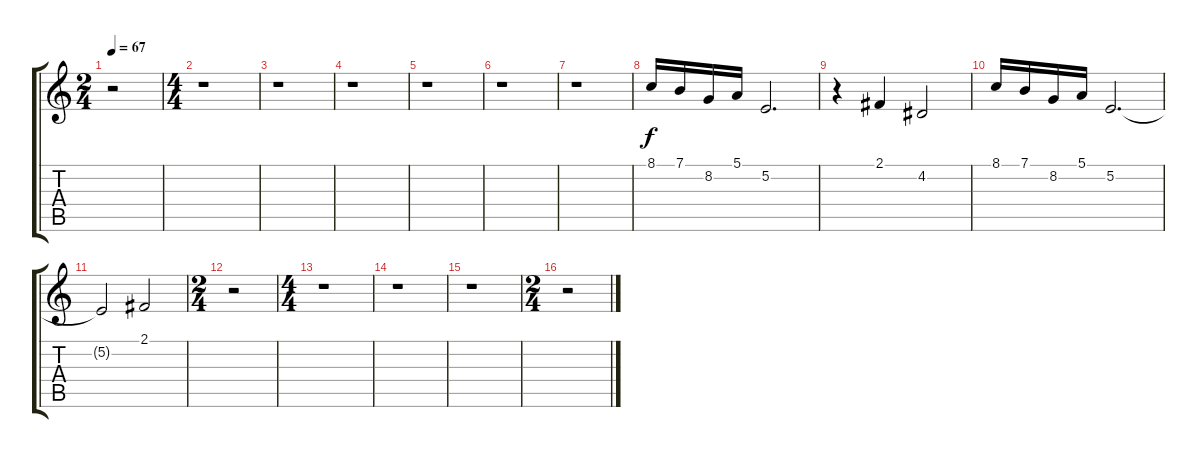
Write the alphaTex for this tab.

\track "" {instrument stringensemble1}
\staff {score tabs}
\tuning (E4 B3 G3 D3 A2 E2) {hide}
\ts (2 4)
\tempo 67
\clef g2
\ks c
r.2{dy f} |
\ts (4 4)
r.1 |
r.1 |
r.1 |
r.1 |
r.1 |
r.1 |
8.1.16 7.1.16 8.2.16 5.1.16 5.2.2{d} |
r.4 2.1.4 4.2.2 |
8.1.16 7.1.16 8.2.16 5.1.16 5.2.2{d} |
5.2{t}.2 2.1.2 |
\ts (2 4)
r.2 |
\ts (4 4)
r.1 |
r.1 |
r.1 |
\ts (2 4)
r.2
